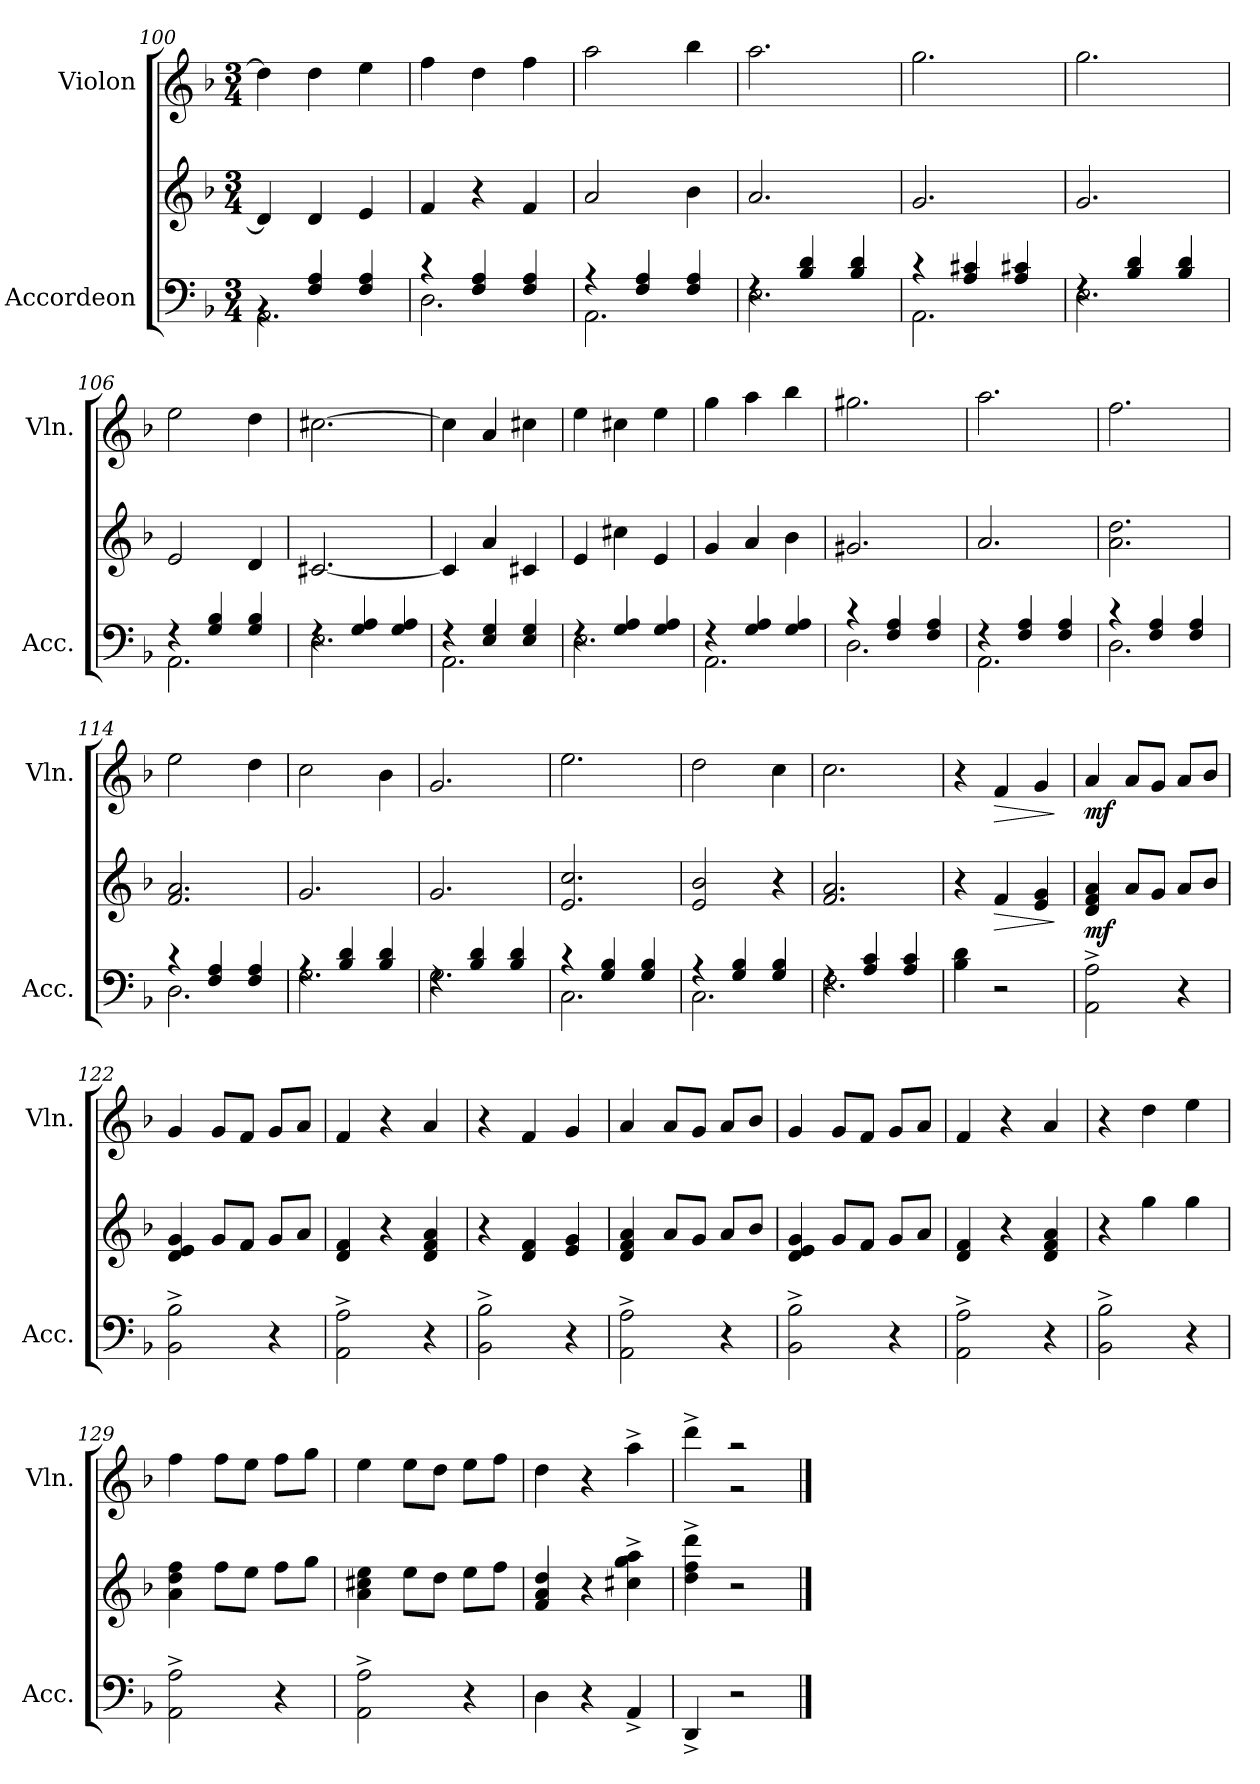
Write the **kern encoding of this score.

**kern	**kern	**dynam	**kern	**dynam
*part2	*part2	*part2	*part1	*part1
*staff3	*staff2	*staff2/3	*staff1	*staff1
*I"Accordeon	*	*	*I"Violon	*
*I'Acc.	*	*	*I'Vln.	*
*clefF4	*clefG2	*	*clefG2	*
*k[b-]	*k[b-]	*	*k[b-]	*
*M3/4	*M3/4	*	*M3/4	*
=100	=100	=100	=100	=100
*^	*	*	*	*
4rBB	2.AA\	4d/]	.	4dd\]	.
4F/ 4A/	.	4d/	.	4dd\	.
4F/ 4A/	.	4e/	.	4ee\	.
=101	=101	=101	=101	=101	=101
4r	2.D\	4f/	.	4ff\	.
4F/ 4A/	.	4r	.	4dd\	.
4F/ 4A/	.	4f/	.	4ff\	.
=102	=102	=102	=102	=102	=102
4r	2.AA\	2a/	.	2aa\	.
4F/ 4A/	.	.	.	.	.
4F/ 4A/	.	4b-\	.	4bb-\	.
=103	=103	=103	=103	=103	=103
4rF	2.E\	2.a/	.	2.aa\	.
4B-/ 4d/	.	.	.	.	.
4B-/ 4d/	.	.	.	.	.
=104	=104	=104	=104	=104	=104
4r	2.AA\	2.g/	.	2.gg\	.
4A/ 4c#X/	.	.	.	.	.
4A/ 4c#X/	.	.	.	.	.
!!LO:PB:g=z
=105	=105	=105	=105	=105	=105
4rF	2.E\	2.g/	.	2.gg\	.
4B-/ 4d/	.	.	.	.	.
4B-/ 4d/	.	.	.	.	.
=106	=106	=106	=106	=106	=106
4rF	2.AA\	2e/	.	2ee\	.
4G/ 4B-/	.	.	.	.	.
4G/ 4B-/	.	4d/	.	4dd\	.
=107	=107	=107	=107	=107	=107
4rF	2.E\	[2.c#X/	.	[2.cc#X\	.
4G/ 4A/	.	.	.	.	.
4G/ 4A/	.	.	.	.	.
=108	=108	=108	=108	=108	=108
4rF	2.AA\	4c#/]	.	4cc#\]	.
4E/ 4G/	.	4a/	.	4a/	.
4E/ 4G/	.	4c#X/	.	4cc#X\	.
=109	=109	=109	=109	=109	=109
4rF	2.E\	4e/	.	4ee\	.
4G/ 4A/	.	4cc#X\	.	4cc#X\	.
4G/ 4A/	.	4e/	.	4ee\	.
=110	=110	=110	=110	=110	=110
4rF	2.AA\	4g/	.	4gg\	.
4G/ 4A/	.	4a/	.	4aa\	.
4G/ 4A/	.	4b-\	.	4bb-\	.
=111	=111	=111	=111	=111	=111
4r	2.D\	2.g#X/	.	2.gg#X\	.
4F/ 4A/	.	.	.	.	.
4F/ 4A/	.	.	.	.	.
=112	=112	=112	=112	=112	=112
4rF	2.AA\	2.a/	.	2.aa\	.
4F/ 4A/	.	.	.	.	.
4F/ 4A/	.	.	.	.	.
=113	=113	=113	=113	=113	=113
4r	2.D\	2.a\ 2.dd\	.	2.ff\	.
4F/ 4A/	.	.	.	.	.
4F/ 4A/	.	.	.	.	.
!!LO:LB:g=z
=114	=114	=114	=114	=114	=114
4r	2.D\	2.f/ 2.a/	.	2ee\	.
4F/ 4A/	.	.	.	.	.
4F/ 4A/	.	.	.	4dd\	.
=115	=115	=115	=115	=115	=115
4rA	2.G\	2.g/	.	2cc\	.
4B-/ 4d/	.	.	.	.	.
4B-/ 4d/	.	.	.	4b-\	.
=116	=116	=116	=116	=116	=116
4rF	2.G\	2.g/	.	2.g/	.
4B-/ 4d/	.	.	.	.	.
4B-/ 4d/	.	.	.	.	.
=117	=117	=117	=117	=117	=117
4r	2.C\	2.e/ 2.cc/	.	2.ee\	.
4G/ 4B-/	.	.	.	.	.
4G/ 4B-/	.	.	.	.	.
=118	=118	=118	=118	=118	=118
4r	2.C\	2e/ 2b-/	.	2dd\	.
4G/ 4B-/	.	.	.	.	.
4G/ 4B-/	.	4r	.	4cc\	.
=119	=119	=119	=119	=119	=119
4rF	2.F\	2.f/ 2.a/	.	2.cc\	.
4A/ 4c/	.	.	.	.	.
4A/ 4c/	.	.	.	.	.
*v	*v	*	*	*	*
=120	=120	=120	=120	=120
4B-\ 4d\	4r	.	4r	.
!	!	!LO:HP:b	!	!LO:HP:b
2r	4f/	>	4f/	>
.	4e/ 4g/	.	4g/	.
.	.	]	.	]
=121	=121	=121	=121	=121
!	!	!LO:DY:b	!	!LO:DY:b
2AA\^ 2A\^	4d/ 4f/ 4a/	mf	4a/	mf
.	8a/L	.	8a/L	.
.	8g/J	.	8g/J	.
4r	8a/L	.	8a/L	.
.	8b-/J	.	8b-/J	.
=122	=122	=122	=122	=122
2BB-\^ 2B-\^	4d/ 4e/ 4g/	.	4g/	.
.	8g/L	.	8g/L	.
.	8f/J	.	8f/J	.
4r	8g/L	.	8g/L	.
.	8a/J	.	8a/J	.
!!LO:LB:g=z
=123	=123	=123	=123	=123
2AA\^ 2A\^	4d/ 4f/	.	4f/	.
.	4r	.	4r	.
4r	4d/ 4f/ 4a/	.	4a/	.
=124	=124	=124	=124	=124
2BB-\^ 2B-\^	4r	.	4r	.
.	4d/ 4f/	.	4f/	.
4r	4e/ 4g/	.	4g/	.
=125	=125	=125	=125	=125
2AA\^ 2A\^	4d/ 4f/ 4a/	.	4a/	.
.	8a/L	.	8a/L	.
.	8g/J	.	8g/J	.
4r	8a/L	.	8a/L	.
.	8b-/J	.	8b-/J	.
=126	=126	=126	=126	=126
2BB-\^ 2B-\^	4d/ 4e/ 4g/	.	4g/	.
.	8g/L	.	8g/L	.
.	8f/J	.	8f/J	.
4r	8g/L	.	8g/L	.
.	8a/J	.	8a/J	.
=127	=127	=127	=127	=127
2AA\^ 2A\^	4d/ 4f/	.	4f/	.
.	4r	.	4r	.
4r	4d/ 4f/ 4a/	.	4a/	.
=128	=128	=128	=128	=128
2BB-\^ 2B-\^	4r	.	4r	.
.	4gg\	.	4dd\	.
4r	4gg\	.	4ee\	.
=129	=129	=129	=129	=129
2AA\^ 2A\^	4a\ 4dd\ 4ff\	.	4ff\	.
.	8ff\L	.	8ff\L	.
.	8ee\J	.	8ee\J	.
4r	8ff\L	.	8ff\L	.
.	8gg\J	.	8gg\J	.
=130	=130	=130	=130	=130
2AA\^ 2A\^	4a\ 4cc#X\ 4ee\	.	4ee\	.
.	8ee\L	.	8ee\L	.
.	8dd\J	.	8dd\J	.
4r	8ee\L	.	8ee\L	.
.	8ff\J	.	8ff\J	.
=131	=131	=131	=131	=131
4D\	4f/ 4a/ 4dd/	.	4dd\	.
4r	4r	.	4r	.
4AA^/	4cc#X\^ 4gg\^ 4aa\^	.	4aa^\	.
!!LO:LB:g=z
=132	=132	=132	=132	=132
*	*	*	*^	*
4DD^/	4dd\^ 4ff\^ 4ddd\^	.	4ddd^\	4ryy	.
2r	2r	.	2r	2r	.
*	*	*	*v	*v	*
==	==	==	==	==
*-	*-	*-	*-	*-
